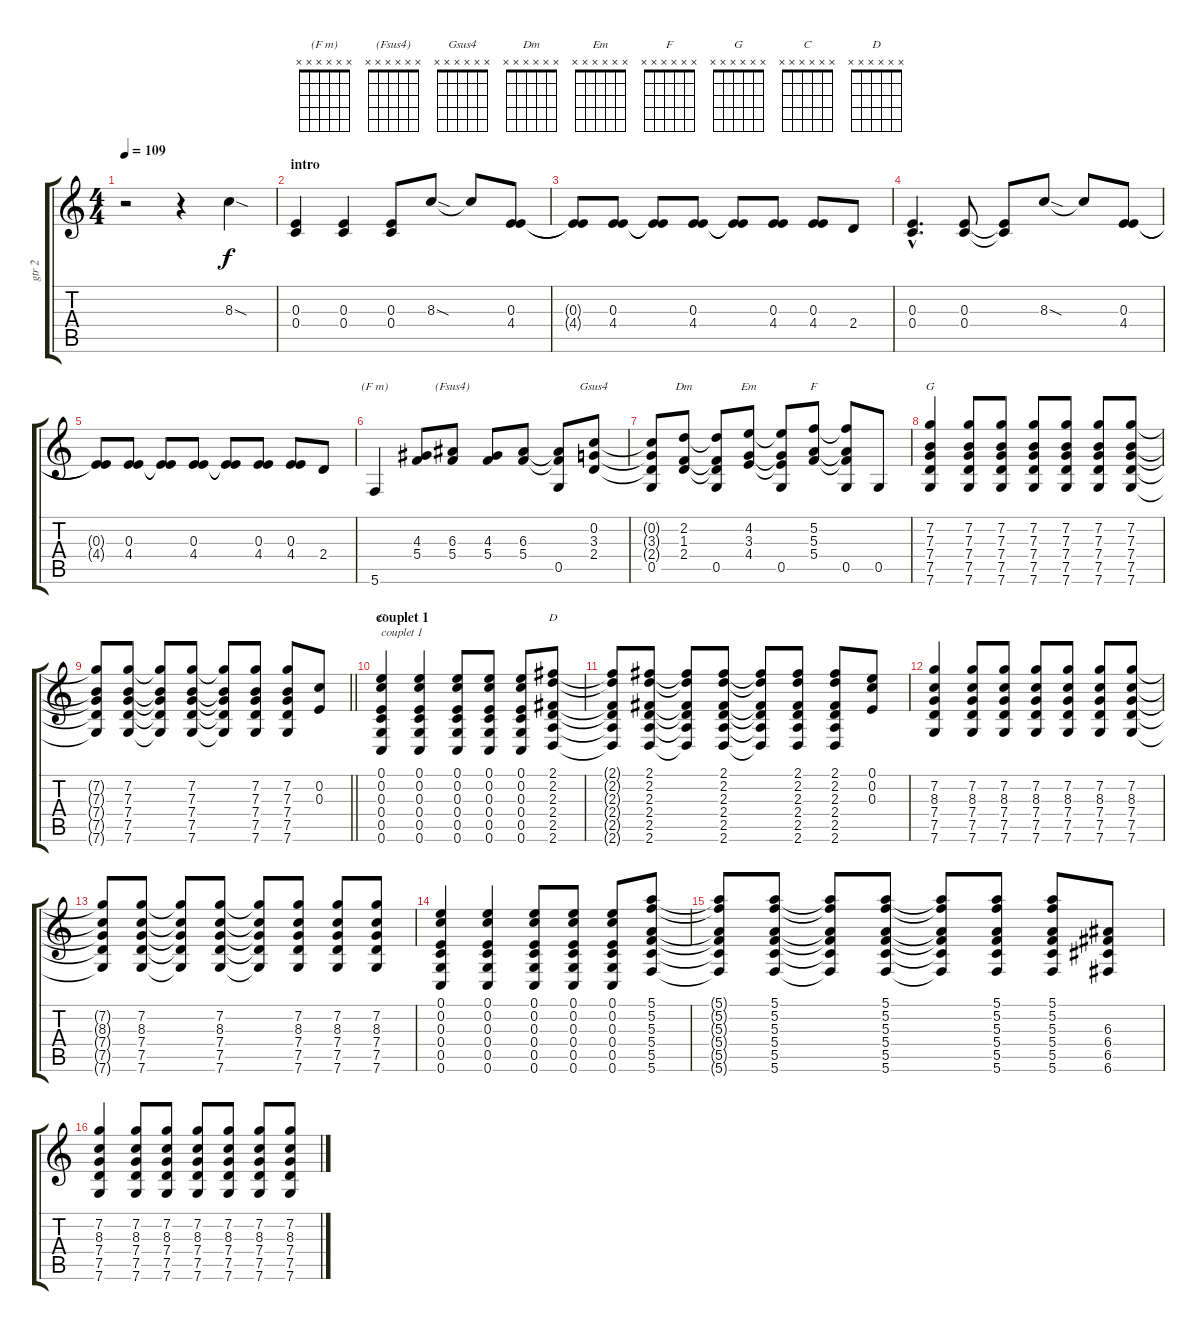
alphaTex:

\track ("gtr 2" "gtr 2") {instrument acousticguitarsteel}
\staff {score tabs}
\tuning (E4 C4 E3 C3 G2 C2) {hide}
\chord ("(F m)" x x x x x x)
\chord ("(Fsus4)" x x x x x x)
\chord ("Gsus4" x x x x x x)
\chord ("Dm" x x x x x x)
\chord ("Em" x x x x x x)
\chord ("F" x x x x x x)
\chord ("G" x x x x x x)
\chord ("C" x x x x x x)
\chord ("D" x x x x x x)
\ts (4 4)
\tempo 109
\clef g2
\ks c
r.2{dy f instrument acousticguitarsteel} r.4 8.3{sod}.4 |
\section ("" "intro")
(0.3 0.4).4 (0.3 0.4).4 (0.3 0.4).8 8.3{sod}.8 8.3{t}.8 (0.3 4.4).8 |
(0.3{t} 4.4{t}).8 (0.3 4.4).8 (0.3{t} 4.4{t}).8 (0.3 4.4).8 (0.3{t} 4.4{t}).8 (0.3 4.4).8 (0.3 4.4).8 2.4.8 |
(0.3{hac} 0.4{hac}).4{d} (0.3 0.4).8 (0.3{t} 0.4{t}).8 8.3{sod}.8 8.3{t}.8 (0.3 4.4).8 |
(0.3{t} 4.4{t}).8 (0.3 4.4).8 (0.3{t} 4.4{t}).8 (0.3 4.4).8 (0.3{t} 4.4{t}).8 (0.3 4.4).8 (0.3 4.4).8 2.4.8 |
5.6.4{ch "(F m)"} (4.3 5.4).8 (6.3 5.4).8{ch "(Fsus4)"} (4.3 5.4).8 (6.3 5.4).8 (6.3{t} 5.4{t} 0.5).8 (0.2 3.3 2.4).8{ch "Gsus4"} |
(0.2{t} 3.3{t} 2.4{t} 0.5).8 (2.2 1.3 2.4).8{ch "Dm"} (2.2{t} 1.3{t} 2.4{t} 0.5).8 (4.2 3.3 4.4).8{ch "Em"} (4.2{t} 3.3{t} 4.4{t} 0.5).8 (5.2 5.3 5.4).8{ch "F"} (5.2{t} 5.3{t} 5.4{t} 0.5).8 0.5.8 |
(7.2 7.3 7.4 7.5 7.6).4{ch "G"} (7.2 7.3 7.4 7.5 7.6).8 (7.2 7.3 7.4 7.5 7.6).8 (7.2 7.3 7.4 7.5 7.6).8 (7.2 7.3 7.4 7.5 7.6).8 (7.2 7.3 7.4 7.5 7.6).8 (7.2 7.3 7.4 7.5 7.6).8 |
\barLineRight lightlight
(7.2{t} 7.3{t} 7.4{t} 7.5{t} 7.6{t}).8 (7.2 7.3 7.4 7.5 7.6).8 (7.2{t} 7.3{t} 7.4{t} 7.5{t} 7.6{t}).8 (7.2 7.3 7.4 7.5 7.6).8 (7.2{t} 7.3{t} 7.4{t} 7.5{t} 7.6{t}).8 (7.2 7.3 7.4 7.5 7.6).8 (7.2 7.3 7.4 7.5 7.6).8 (0.2 0.3).8 |
\section ("" "couplet 1")
(0.1 0.2 0.3 0.4 0.5 0.6).4{ch "C" txt "couplet 1"} (0.1 0.2 0.3 0.4 0.5 0.6).4 (0.1 0.2 0.3 0.4 0.5 0.6).8 (0.1 0.2 0.3 0.4 0.5 0.6).8 (0.1 0.2 0.3 0.4 0.5 0.6).8 (2.1 2.2 2.3 2.4 2.5 2.6).8{ch "D"} |
(2.1{t} 2.2{t} 2.3{t} 2.4{t} 2.5{t} 2.6{t}).8 (2.1 2.2 2.3 2.4 2.5 2.6).8 (2.1{t} 2.2{t} 2.3{t} 2.4{t} 2.5{t} 2.6{t}).8 (2.1 2.2 2.3 2.4 2.5 2.6).8 (2.1{t} 2.2{t} 2.3{t} 2.4{t} 2.5{t} 2.6{t}).8 (2.1 2.2 2.3 2.4 2.5 2.6).8 (2.1 2.2 2.3 2.4 2.5 2.6).8 (0.1 0.2 0.3).8 |
(7.2 8.3 7.4 7.5 7.6).4 (7.2 8.3 7.4 7.5 7.6).8 (7.2 8.3 7.4 7.5 7.6).8 (7.2 8.3 7.4 7.5 7.6).8 (7.2 8.3 7.4 7.5 7.6).8 (7.2 8.3 7.4 7.5 7.6).8 (7.2 8.3 7.4 7.5 7.6).8 |
(7.2{t} 8.3{t} 7.4{t} 7.5{t} 7.6{t}).8 (7.2 8.3 7.4 7.5 7.6).8 (7.2{t} 8.3{t} 7.4{t} 7.5{t} 7.6{t}).8 (7.2 8.3 7.4 7.5 7.6).8 (7.2{t} 8.3{t} 7.4{t} 7.5{t} 7.6{t}).8 (7.2 8.3 7.4 7.5 7.6).8 (7.2 8.3 7.4 7.5 7.6).8 (7.2 8.3 7.4 7.5 7.6).8 |
(0.1 0.2 0.3 0.4 0.5 0.6).4 (0.1 0.2 0.3 0.4 0.5 0.6).4 (0.1 0.2 0.3 0.4 0.5 0.6).8 (0.1 0.2 0.3 0.4 0.5 0.6).8 (0.1 0.2 0.3 0.4 0.5 0.6).8 (5.1 5.2 5.3 5.4 5.5 5.6).8 |
(5.1{t} 5.2{t} 5.3{t} 5.4{t} 5.5{t} 5.6{t}).8 (5.1 5.2 5.3 5.4 5.5 5.6).8 (5.1{t} 5.2{t} 5.3{t} 5.4{t} 5.5{t} 5.6{t}).8 (5.1 5.2 5.3 5.4 5.5 5.6).8 (5.1{t} 5.2{t} 5.3{t} 5.4{t} 5.5{t} 5.6{t}).8 (5.1 5.2 5.3 5.4 5.5 5.6).8 (5.1 5.2 5.3 5.4 5.5 5.6).8 (6.3 6.4 6.5 6.6).8 |
(7.2 8.3 7.4 7.5 7.6).4 (7.2 8.3 7.4 7.5 7.6).8 (7.2 8.3 7.4 7.5 7.6).8 (7.2 8.3 7.4 7.5 7.6).8 (7.2 8.3 7.4 7.5 7.6).8 (7.2 8.3 7.4 7.5 7.6).8 (7.2 8.3 7.4 7.5 7.6).8
